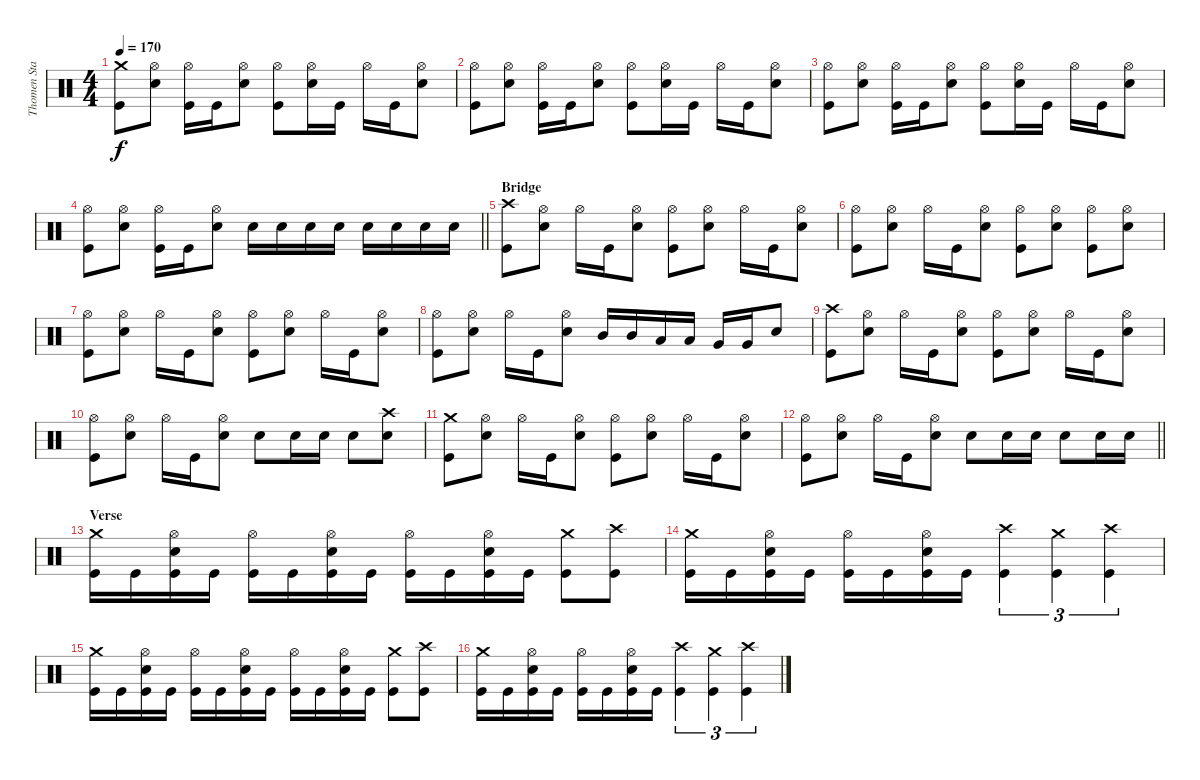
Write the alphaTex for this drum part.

\track ("Thomen Stauch" "Thomen Sta") {instrument percussion}
\staff {score}
\articulation defaults
\ts (4 4)
\tempo 170
\clef neutral
\ks c
("Crash medium (hit)" "Kick (hit)").8{dy f} ("Hi-Hat (open)" "Snare (hit) 2").8 ("Hi-Hat (open)" "Kick (hit)").16 "Kick (hit)".16 ("Hi-Hat (open)" "Snare (hit) 2").8 ("Hi-Hat (open)" "Kick (hit)").8 ("Hi-Hat (open)" "Snare (hit) 2").16 "Kick (hit)".16 "Hi-Hat (open)".16 "Kick (hit)".16 ("Hi-Hat (open)" "Snare (hit) 2").8 |
("Hi-Hat (open)" "Kick (hit)").8 ("Hi-Hat (open)" "Snare (hit) 2").8 ("Hi-Hat (open)" "Kick (hit)").16 "Kick (hit)".16 ("Hi-Hat (open)" "Snare (hit) 2").8 ("Hi-Hat (open)" "Kick (hit)").8 ("Hi-Hat (open)" "Snare (hit) 2").16 "Kick (hit)".16 "Hi-Hat (open)".16 "Kick (hit)".16 ("Hi-Hat (open)" "Snare (hit) 2").8 |
("Hi-Hat (open)" "Kick (hit)").8 ("Hi-Hat (open)" "Snare (hit) 2").8 ("Hi-Hat (open)" "Kick (hit)").16 "Kick (hit)".16 ("Hi-Hat (open)" "Snare (hit) 2").8 ("Hi-Hat (open)" "Kick (hit)").8 ("Hi-Hat (open)" "Snare (hit) 2").16 "Kick (hit)".16 "Hi-Hat (open)".16 "Kick (hit)".16 ("Hi-Hat (open)" "Snare (hit) 2").8 |
\barLineRight lightlight
("Hi-Hat (open)" "Kick (hit)").8 ("Hi-Hat (open)" "Snare (hit) 2").8 ("Hi-Hat (open)" "Kick (hit)").16 "Kick (hit)".16 ("Hi-Hat (open)" "Snare (hit) 2").8 "Snare (hit) 2".16 "Snare (hit) 2".16 "Snare (hit) 2".16 "Snare (hit) 2".16 "Snare (hit) 2".16 "Snare (hit) 2".16 "Snare (hit) 2".16 "Snare (hit) 2".16 |
\section ("" "Bridge")
("Crash high (hit)" "Kick (hit)").8 ("Hi-Hat (open)" "Snare (hit) 2").8 "Hi-Hat (open)".16 "Kick (hit)".16 ("Hi-Hat (open)" "Snare (hit) 2").8 ("Hi-Hat (open)" "Kick (hit)").8 ("Hi-Hat (open)" "Snare (hit) 2").8 "Hi-Hat (open)".16 "Kick (hit)".16 ("Hi-Hat (open)" "Snare (hit) 2").8 |
("Hi-Hat (open)" "Kick (hit)").8 ("Hi-Hat (open)" "Snare (hit) 2").8 "Hi-Hat (open)".16 "Kick (hit)".16 ("Hi-Hat (open)" "Snare (hit) 2").8 ("Hi-Hat (open)" "Kick (hit)").8 ("Hi-Hat (open)" "Snare (hit) 2").8 ("Hi-Hat (open)" "Kick (hit)").8 ("Hi-Hat (open)" "Snare (hit) 2").8 |
("Hi-Hat (open)" "Kick (hit)").8 ("Hi-Hat (open)" "Snare (hit) 2").8 "Hi-Hat (open)".16 "Kick (hit)".16 ("Hi-Hat (open)" "Snare (hit) 2").8 ("Hi-Hat (open)" "Kick (hit)").8 ("Hi-Hat (open)" "Snare (hit) 2").8 "Hi-Hat (open)".16 "Kick (hit)".16 ("Hi-Hat (open)" "Snare (hit) 2").8 |
("Hi-Hat (open)" "Kick (hit)").8 ("Hi-Hat (open)" "Snare (hit) 2").8 "Hi-Hat (open)".16 "Kick (hit)".16 ("Hi-Hat (open)" "Snare (hit) 2").8 "Mid Tom (hit)".16 "Mid Tom (hit)".16 "Low Tom (hit)".16 "Low Tom (hit)".16 "Very Low Tom (hit)".16 "Very Low Tom (hit)".16 "Snare (hit) 2".8 |
("Crash high (hit)" "Kick (hit)").8 ("Hi-Hat (open)" "Snare (hit) 2").8 "Hi-Hat (open)".16 "Kick (hit)".16 ("Hi-Hat (open)" "Snare (hit) 2").8 ("Hi-Hat (open)" "Kick (hit)").8 ("Hi-Hat (open)" "Snare (hit) 2").8 "Hi-Hat (open)".16 "Kick (hit)".16 ("Hi-Hat (open)" "Snare (hit) 2").8 |
("Hi-Hat (open)" "Kick (hit)").8 ("Hi-Hat (open)" "Snare (hit) 2").8 "Hi-Hat (open)".16 "Kick (hit)".16 ("Hi-Hat (open)" "Snare (hit) 2").8 "Snare (hit) 2".8 "Snare (hit) 2".16 "Snare (hit) 2".16 "Snare (hit) 2".8 ("Crash high (hit)" "Snare (hit) 2").8 |
("Crash medium (hit)" "Kick (hit)").8 ("Hi-Hat (open)" "Snare (hit) 2").8 "Hi-Hat (open)".16 "Kick (hit)".16 ("Hi-Hat (open)" "Snare (hit) 2").8 ("Hi-Hat (open)" "Kick (hit)").8 ("Hi-Hat (open)" "Snare (hit) 2").8 "Hi-Hat (open)".16 "Kick (hit)".16 ("Hi-Hat (open)" "Snare (hit) 2").8 |
\barLineRight lightlight
("Hi-Hat (open)" "Kick (hit)").8 ("Hi-Hat (open)" "Snare (hit) 2").8 "Hi-Hat (open)".16 "Kick (hit)".16 ("Hi-Hat (open)" "Snare (hit) 2").8 "Snare (hit) 2".8 "Snare (hit) 2".16 "Snare (hit) 2".16 "Snare (hit) 2".8 "Snare (hit) 2".16 "Snare (hit) 2".16 |
\section ("" "Verse")
("Crash medium (hit)" "Kick (hit)").16 "Kick (hit)".16 ("Hi-Hat (open)" "Snare (hit) 2" "Kick (hit)").16 "Kick (hit)".16 ("Hi-Hat (open)" "Kick (hit)").16 "Kick (hit)".16 ("Hi-Hat (open)" "Snare (hit) 2" "Kick (hit)").16 "Kick (hit)".16 ("Hi-Hat (open)" "Kick (hit)").16 "Kick (hit)".16 ("Hi-Hat (open)" "Snare (hit) 2" "Kick (hit)").16 "Kick (hit)".16 ("Crash medium (hit)" "Kick (hit)").8 ("Crash high (hit)" "Kick (hit)").8 |
("Crash medium (hit)" "Kick (hit)").16 "Kick (hit)".16 ("Hi-Hat (open)" "Snare (hit) 2" "Kick (hit)").16 "Kick (hit)".16 ("Hi-Hat (open)" "Kick (hit)").16 "Kick (hit)".16 ("Hi-Hat (open)" "Snare (hit) 2" "Kick (hit)").16 "Kick (hit)".16 ("Crash high (hit)" "Kick (hit)").4{tu (3 2)} ("Crash medium (hit)" "Kick (hit)").4{tu (3 2)} ("Crash high (hit)" "Kick (hit)").4{tu (3 2)} |
("Crash medium (hit)" "Kick (hit)").16 "Kick (hit)".16 ("Hi-Hat (open)" "Snare (hit) 2" "Kick (hit)").16 "Kick (hit)".16 ("Hi-Hat (open)" "Kick (hit)").16 "Kick (hit)".16 ("Hi-Hat (open)" "Snare (hit) 2" "Kick (hit)").16 "Kick (hit)".16 ("Hi-Hat (open)" "Kick (hit)").16 "Kick (hit)".16 ("Hi-Hat (open)" "Snare (hit) 2" "Kick (hit)").16 "Kick (hit)".16 ("Crash medium (hit)" "Kick (hit)").8 ("Crash high (hit)" "Kick (hit)").8 |
("Crash medium (hit)" "Kick (hit)").16 "Kick (hit)".16 ("Hi-Hat (open)" "Snare (hit) 2" "Kick (hit)").16 "Kick (hit)".16 ("Hi-Hat (open)" "Kick (hit)").16 "Kick (hit)".16 ("Hi-Hat (open)" "Snare (hit) 2" "Kick (hit)").16 "Kick (hit)".16 ("Crash high (hit)" "Kick (hit)").4{tu (3 2)} ("Crash medium (hit)" "Kick (hit)").4{tu (3 2)} ("Crash high (hit)" "Kick (hit)").4{tu (3 2)}
